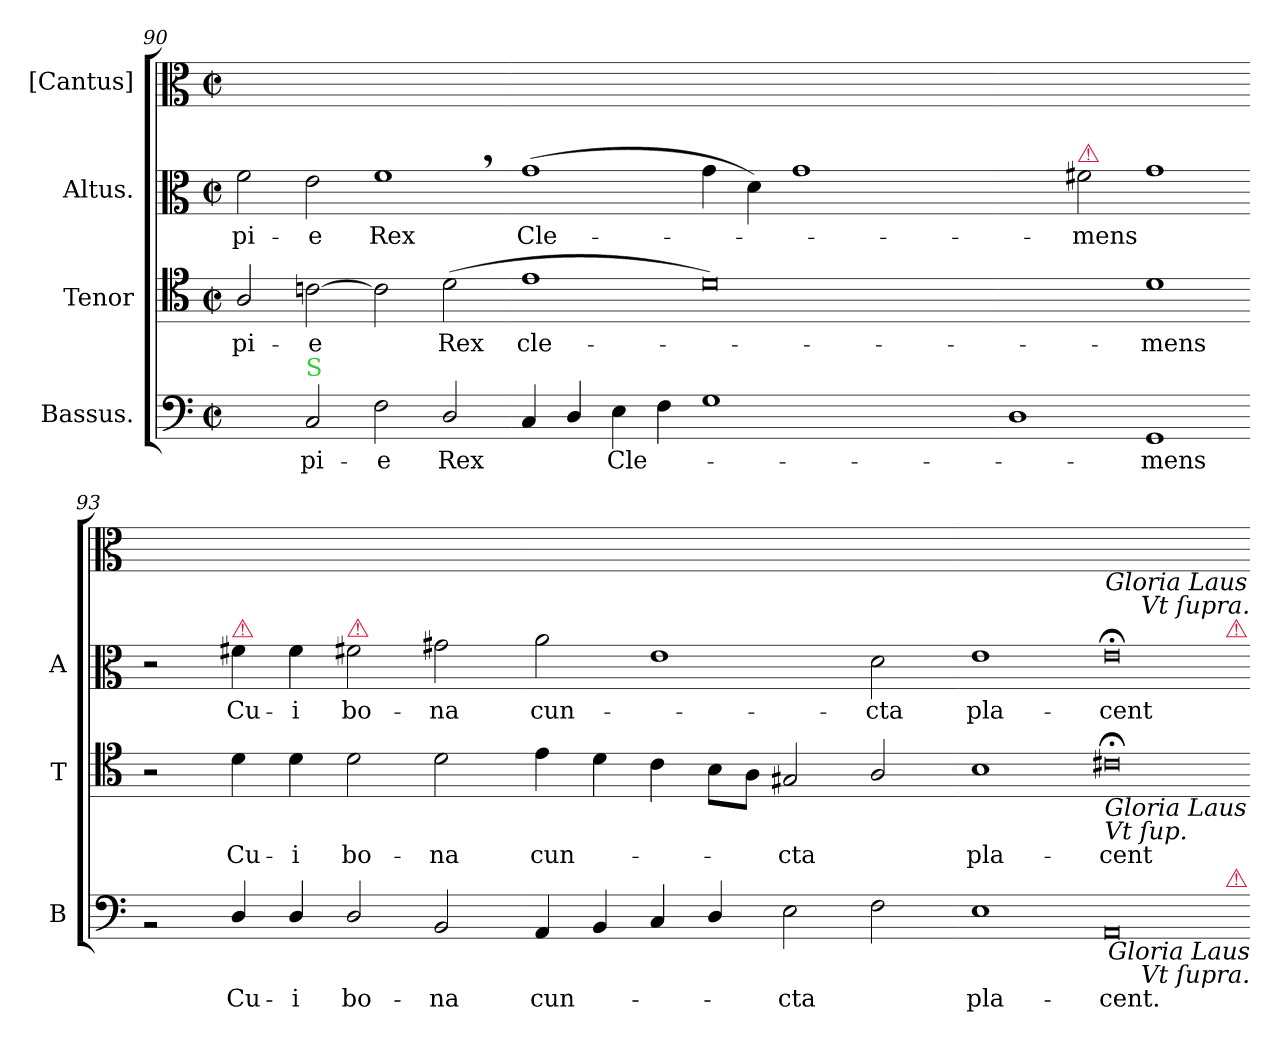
**kern	**text	**kern	**text	**kern	**text	**kern
*part4	*part4	*part3	*part3	*part2	*part2	*part1
*staff4	*staff4	*staff3	*staff3	*staff2	*staff2	*staff1
*I"Bassus.	*	*I"Tenor	*	*I"Altus.	*	*I"[Cantus]
*I'B	*	*I'T	*	*I'A	*	*
*clefF4	*	*clefC4	*	*clefC3	*	*clefC3
*k[]	*	*k[]	*	*k[]	*	*k[]
*M2/2	*	*M2/2	*	*M2/2	*	*M2/2
*met(c|)	*	*met(c|)	*	*met(c|)	*	*met(c|)
=90	=90	=90	=90	=90	=90	=90
2ryy	.	2A/	pi-	2f\	pi-	0ryy
!LO:TX:a:color=limegreen:t=S	!	!	!	!	!	!
2C/	pi-	[2cn\	-e	2e\	-e	.
2F\	-e	2c\]	.	1f,<	Rex	.
2D/	Rex	(>2d\	Rex	.	.	.
=91-	=91-	=91-	=91-	=91-	=91-	=91-
4C/	.	1e	cle-	(>1g	Cle-	0ryy
4D/	.	.	.	.	.	.
4E\	Cle-	.	.	.	.	.
4F\	.	.	.	.	.	.
1G	.	0d)	.	4g\	.	.
.	.	.	.	4d\)	.	.
.	.	.	.	1g\	.	.
1ryy	.	.	.	.	.	1ryy
.	.	.	.	2ryy	.	.
=92-	=92-	=92-	=92-	=92-	=92-	=92-
1D	.	1ryy	.	2ryy	.	0ryy
!	!	!	!	!LO:TX:a:color=crimson:t=⚠	!	!
.	.	.	.	2f#X\	-mens	.
1GG	-mens	1d	-mens	1g	.	.
=93-	=93-	=93-	=93-	=93-	=93-	=93-
2rBB	.	2r	.	2r	.	0ryy
!	!	!	!	!LO:TX:a:color=crimson:t=⚠	!	!
4D/	Cu-	4d\	Cu-	4f#X\	Cu-	.
4D/	-i	4d\	-i	4f#\	-i	.
!	!	!	!	!LO:TX:a:color=crimson:t=⚠	!	!
2D/	bo-	2d\	bo-	2f#X\	bo-	.
2BB/	-na	2d\	-na	2g#X\	-na	.
=94-	=94-	=94-	=94-	=94-	=94-	=94-
4AA/	cun-	4e\	cun-	2a\	cun-	0ryy
4BB/	.	4d\	.	.	.	.
4C/	.	4c\	.	1e	.	.
4D/	.	8B\L	.	.	.	.
.	.	8A\J	.	.	.	.
2E\	-cta	2G#X/	-cta	.	.	.
2F\	.	2A/	.	2d\	-cta	.
=95-	=95-	=95-	=95-	=95-	=95-	=95-
1E	pla-	1B	pla-	1e	pla-	0ryy
!	!	!LO:TX:b:i:t=Gloria Laus\nVt ſup.	!	!	!	!
!LO:N:vis=0	!	!LO:N:vis=0	!	!LO:N:vis=0	!	!
1AA	-cent.	1c#X;	-cent	1e;	-cent	.
!	!	!	!	!LO:TX:a:color=crimson:t=⚠	!	!
!	!	!	!	!LO:TX:a:i:t=Gloria Laus\nVt ſupra.	!	!
!LO:TX:a:color=crimson:t=⚠	!	!	!	!	!	!
!LO:TX:b:i:t=Gloria Laus\nVt ſupra.	!	!	!	!	!	!
=-	=-	=-	=-	=-	=-	=-
*-	*-	*-	*-	*-	*-	*-
